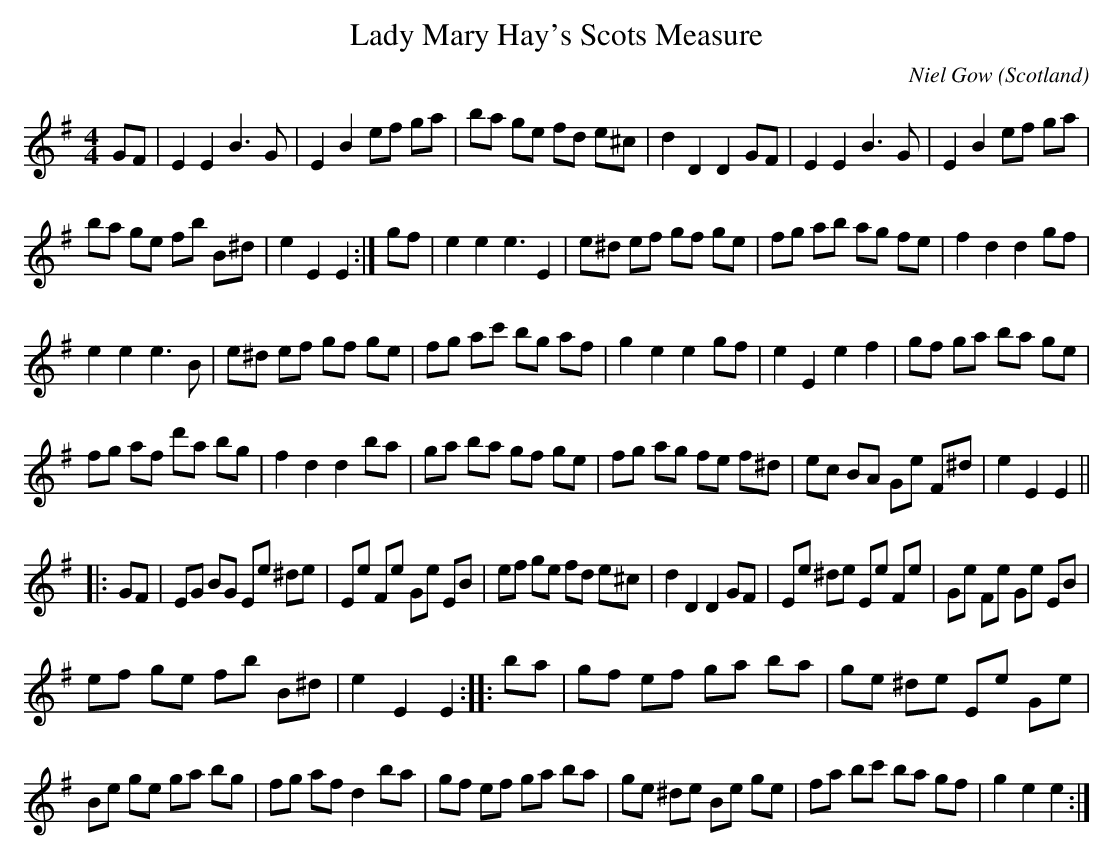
X:1
T:Lady Mary Hay's Scots Measure
O:Scotland
M:4/4
C:Niel Gow
K:Em
GF|\
E2E2 B3G|E2B2 ef ga|ba ge fd e^c|d2D2 D2GF|\
E2E2 B3G|E2B2 ef ga|
ba ge fb B^d|e2E2 E2:|\
gf|\
e2e2 e3E2|e^d ef gf ge|fg ab ag fe|f2d2 d2gf|
e2e2 e3B|e^d ef gf ge|fg ac' bg af|g2e2 e2gf|\
e2E2 e2f2|gf ga ba ge|
fg af d'a bg|f2d2 d2ba|\
ga ba gf ge|fg ag fe f^d|ec BA Ge F^d|e2E2 E2||
|:GF|\
EG BG Ee ^de|Ee Fe Ge EB|ef ge fd e^c|d2D2D2GF|\
Ee ^de Ee Fe|Ge Fe Ge EB|
ef ge fb B^d|e2E2 E2::\
ba|\
gf ef ga ba|ge ^de Ee Ge|
Be ge ga bg|fg afd2ba|\
gf ef ga ba|ge ^de Be ge|fa bc' ba gf|g2e2 e2:|
